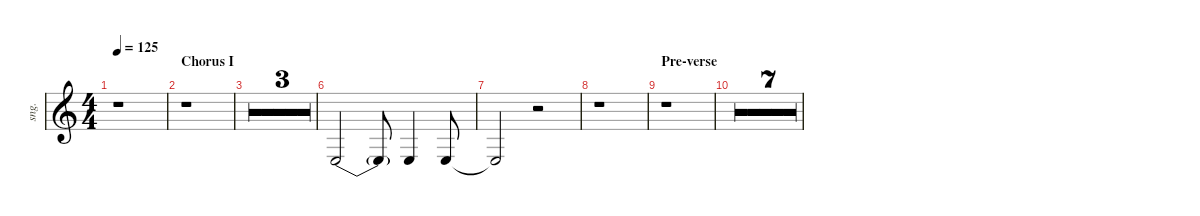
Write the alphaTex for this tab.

\defaultSystemsLayout 4
\hideDynamics
\bracketExtendMode nobrackets
\track ("V. Harmony 3" "sng.") {defaultSystemsLayout 4 multiBarRest instrument voiceoohs}
\staff {score}
\tuning (E4 B3 G3 D3 A2 E2)
\ts (4 4)
\tempo 125
\clef g2
\ks c
r.1{dy mf} |
\section ("" "Chorus I")
r.1 |
r.1 |
r.1 |
r.1 |
7.5{be (bendrelease 9 0 27 4 38.4 4 49.199999999999996 0)}.2 7.5{t}.8 7.5.4 7.5.8 |
7.5{t}.2 r.2 |
r.1 |
\section ("" "Pre-verse")
r.1 |
r.1 |
r.1 |
r.1 |
r.1 |
r.1 |
r.1 |
r.1
